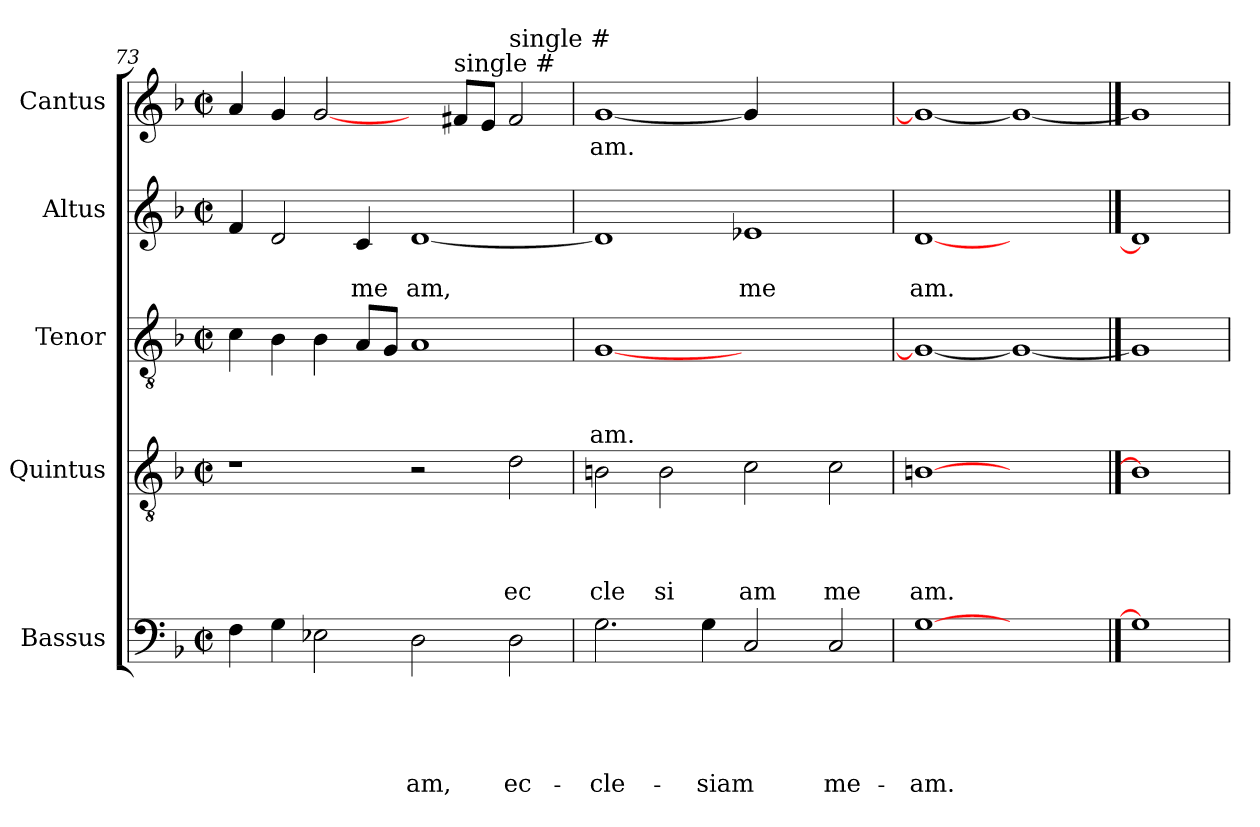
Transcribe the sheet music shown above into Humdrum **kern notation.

**kern	**text	**text	**text	**text	**text	**kern	**text	**text	**text	**text	**kern	**text	**text	**text	**kern	**text	**text	**kern	**text
*part5	*part5	*part5	*part5	*part5	*part5	*part4	*part4	*part4	*part4	*part4	*part3	*part3	*part3	*part3	*part2	*part2	*part2	*part1	*part1
*staff5	*staff5	*staff5	*staff5	*staff5	*staff5	*staff4	*staff4	*staff4	*staff4	*staff4	*staff3	*staff3	*staff3	*staff3	*staff2	*staff2	*staff2	*staff1	*staff1
*I"Bassus	*	*	*	*	*	*I"Quintus	*	*	*	*	*I"Tenor	*	*	*	*I"Altus	*	*	*I"Cantus	*
*clefF4	*	*	*	*	*	*clefGv2	*	*	*	*	*clefGv2	*	*	*	*clefG2	*	*	*clefG2	*
*k[b-]	*	*	*	*	*	*k[b-]	*	*	*	*	*k[b-]	*	*	*	*k[b-]	*	*	*k[b-]	*
*F:	*	*	*	*	*	*F:	*	*	*	*	*F:	*	*	*	*F:	*	*	*F:	*
*M2/2	*	*	*	*	*	*M2/2	*	*	*	*	*M2/2	*	*	*	*M2/2	*	*	*M2/2	*
*met(c|)	*	*	*	*	*	*met(c|)	*	*	*	*	*met(c|)	*	*	*	*met(c|)	*	*	*met(c|)	*
=73	=73	=73	=73	=73	=73	=73	=73	=73	=73	=73	=73	=73	=73	=73	=73	=73	=73	=73	=73
4F\	.	.	.	.	.	1r	.	.	.	.	4c\	.	.	.	4f/	.	.	4a/	.
4G\	.	.	.	.	.	.	.	.	.	.	4B-\	.	.	.	2d/	.	.	4g/	.
2E-X\	.	.	.	.	.	.	.	.	.	.	4B-\	.	.	.	.	.	.	[2g/	.
!	!	!	!	!	!	!	!	!	!	!	!	!	!	!	!	!	!LO:LY:b	!	!
.	.	.	.	.	.	.	.	.	.	.	8A/L	.	.	.	4c/	.	me	.	.
.	.	.	.	.	.	.	.	.	.	.	8G/J	.	.	.	.	.	.	.	.
!	!	!	!	!	!LO:LY:b	!	!	!	!	!	!	!	!	!	!	!	!LO:LY:b	!	!
2D\	.	.	.	.	-am,	2r	.	.	.	.	1A	.	.	.	[<1d	.	am,	4ryy	.
!	!	!	!	!	!	!	!	!	!	!	!	!	!	!	!	!	!	!LO:TX:a:t=single #	!
.	.	.	.	.	.	.	.	.	.	.	.	.	.	.	.	.	.	8f#/L	.
.	.	.	.	.	.	.	.	.	.	.	.	.	.	.	.	.	.	8e/J	.
!	!	!	!	!	!	!	!	!	!	!	!	!	!	!	!	!	!	!LO:TX:a:t=single #	!
!	!	!	!	!	!LO:LY:b	!	!	!	!	!LO:LY:b	!	!	!	!	!	!	!	!	!
2D\	.	.	.	.	ec-	2d\	.	.	.	ec	.	.	.	.	.	.	.	2f#/	.
=74	=74	=74	=74	=74	=74	=74	=74	=74	=74	=74	=74	=74	=74	=74	=74	=74	=74	=74	=74
!	!	!	!	!	!LO:LY:b	!	!	!	!	!LO:LY:b	!	!	!	!LO:LY:b	!	!	!	!	!LO:LY:b
2.G\	.	.	.	.	-cle-	2Bn\	.	.	.	cle	[<1G	.	.	-am.	1d]	.	.	[<1g	am.
!	!	!	!	!	!	!	!	!	!	!LO:LY:b	!	!	!	!	!	!	!	!	!
.	.	.	.	.	.	2B\	.	.	.	si	.	.	.	.	.	.	.	.	.
!	!	!	!	!	!LO:LY:b	!	!	!	!	!	!	!	!	!	!	!	!	!	!
4G\	.	.	.	.	-siam	.	.	.	.	.	.	.	.	.	.	.	.	.	.
!	!	!	!	!	!	!	!	!	!	!LO:LY:b	!	!	!	!	!	!	!LO:LY:b	!	!
2C/	.	.	.	.	.	2c\	.	.	.	am	1ryy	.	.	.	1e-X	.	me	4g/]	.
.	.	.	.	.	.	.	.	.	.	.	.	.	.	.	.	.	.	2.ryy	.
!	!	!	!	!	!LO:LY:b	!	!	!	!	!LO:LY:b	!	!	!	!	!	!	!	!	!
2C/	.	.	.	.	me-	2c\	.	.	.	me	.	.	.	.	.	.	.	.	.
=75	=75	=75	=75	=75	=75	=75	=75	=75	=75	=75	=75	=75	=75	=75	=75	=75	=75	=75	=75
!	!	!	!	!	!LO:LY:b	!	!	!	!	!LO:LY:b	!	!	!	!	!	!	!LO:LY:b	!	!
[1G	.	.	.	.	-am.	[1Bn	.	.	.	am.	1G_	.	.	.	[1d	.	am.	1g_	.
1ryy	.	.	.	.	.	1ryy	.	.	.	.	1G_	.	.	.	1ryy	.	.	1g_	.
==76	==76	==76	==76	==76	==76	==76	==76	==76	==76	==76	==76	==76	==76	==76	==76	==76	==76	==76	==76
1G]	.	.	.	.	.	1B]	.	.	.	.	1G]	.	.	.	1d]	.	.	1g]	.
=	=	=	=	=	=	=	=	=	=	=	=	=	=	=	=	=	=	=	=
*-	*-	*-	*-	*-	*-	*-	*-	*-	*-	*-	*-	*-	*-	*-	*-	*-	*-	*-	*-
